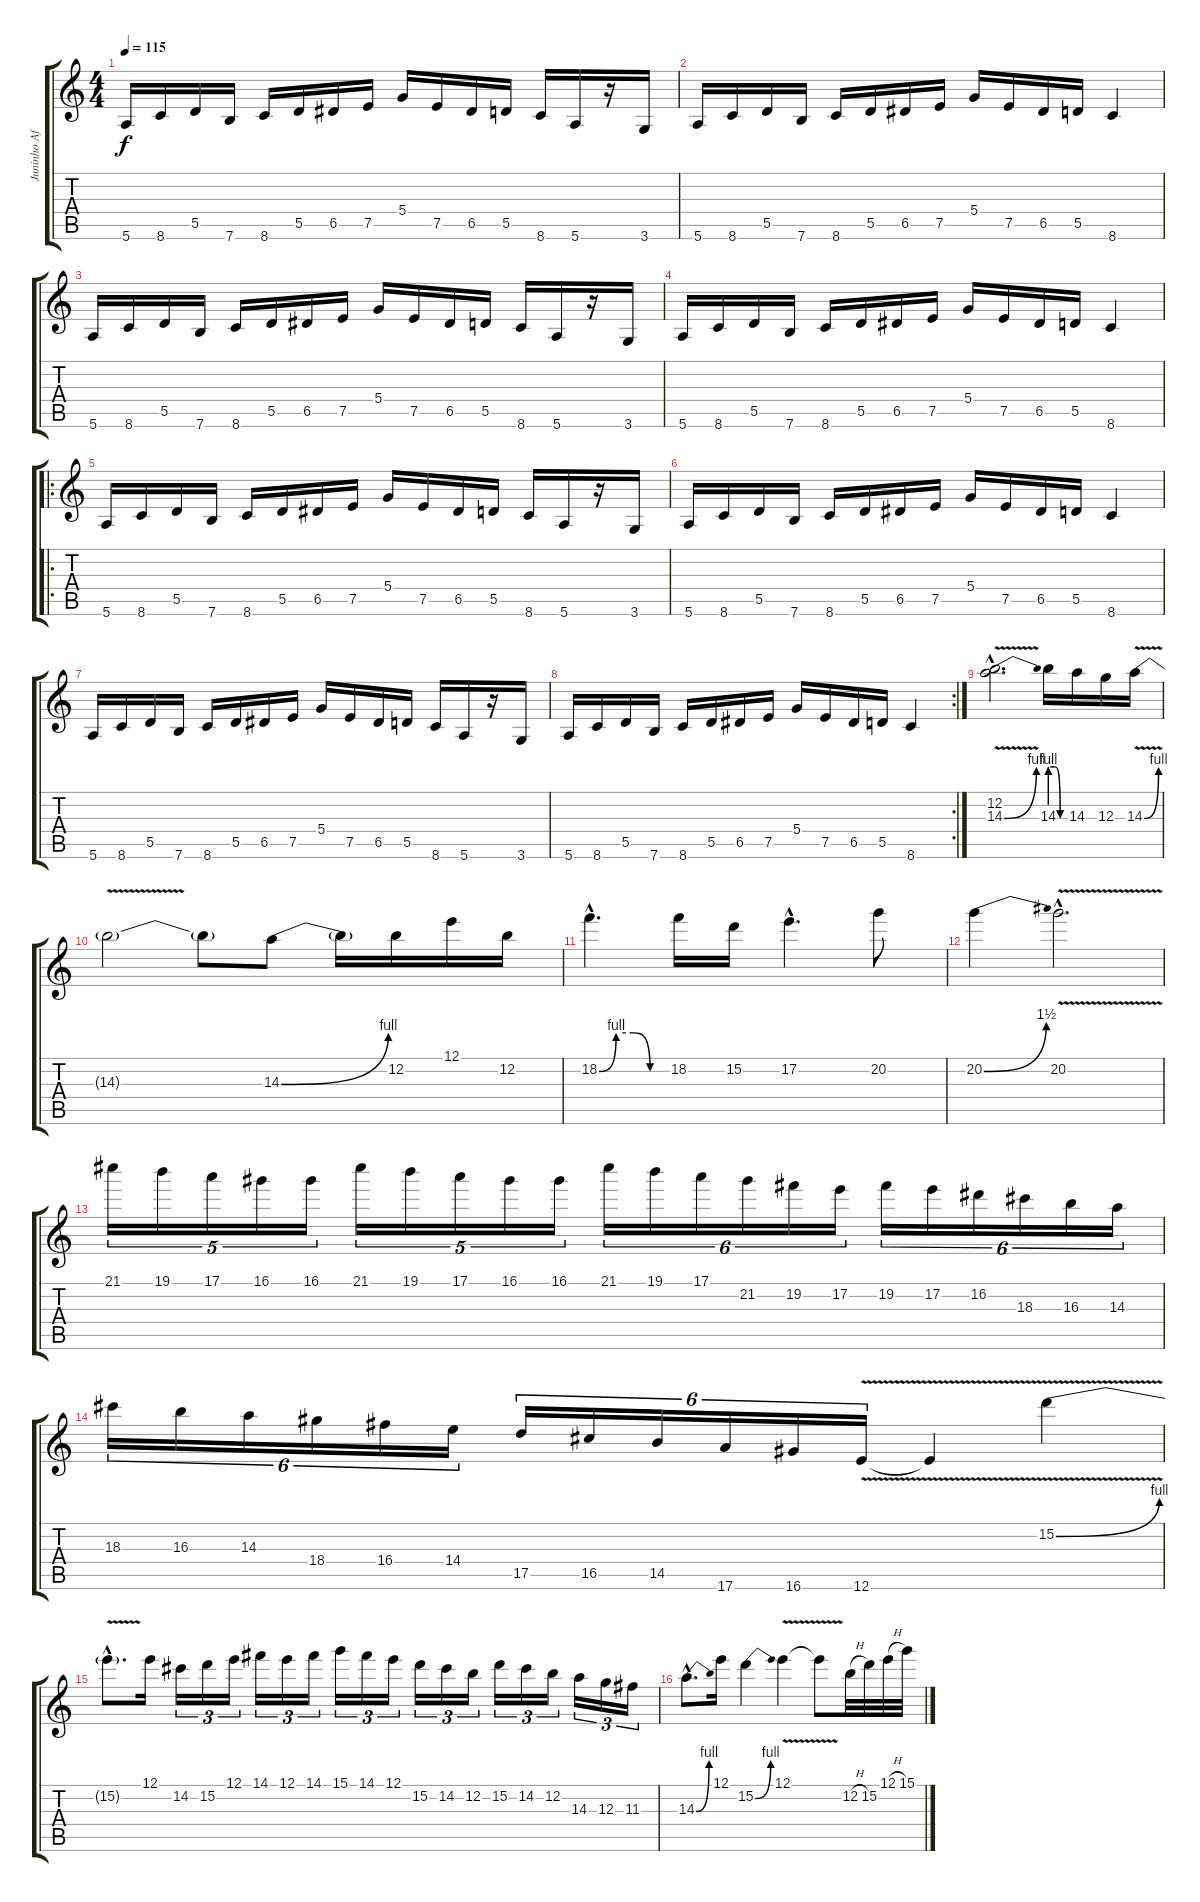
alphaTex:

\track ("Juninho Afram" "Juninho Af") {instrument distortionguitar}
\staff {score tabs}
\tuning (E4 B3 G3 D3 A2 E2) {hide}
\ts (4 4)
\tempo 115
\clef g2
\ks c
5.6.16{dy f} 8.6.16 5.5.16 7.6.16 8.6.16 5.5.16 6.5.16 7.5.16 5.4.16 7.5.16 6.5.16 5.5.16 8.6.16 5.6.16 r.16 3.6.16 |
5.6.16 8.6.16 5.5.16 7.6.16 8.6.16 5.5.16 6.5.16 7.5.16 5.4.16 7.5.16 6.5.16 5.5.16 8.6.4 |
5.6.16 8.6.16 5.5.16 7.6.16 8.6.16 5.5.16 6.5.16 7.5.16 5.4.16 7.5.16 6.5.16 5.5.16 8.6.16 5.6.16 r.16 3.6.16 |
5.6.16 8.6.16 5.5.16 7.6.16 8.6.16 5.5.16 6.5.16 7.5.16 5.4.16 7.5.16 6.5.16 5.5.16 8.6.4 |
\ro
5.6.16 8.6.16 5.5.16 7.6.16 8.6.16 5.5.16 6.5.16 7.5.16 5.4.16 7.5.16 6.5.16 5.5.16 8.6.16 5.6.16 r.16 3.6.16 |
5.6.16 8.6.16 5.5.16 7.6.16 8.6.16 5.5.16 6.5.16 7.5.16 5.4.16 7.5.16 6.5.16 5.5.16 8.6.4 |
5.6.16 8.6.16 5.5.16 7.6.16 8.6.16 5.5.16 6.5.16 7.5.16 5.4.16 7.5.16 6.5.16 5.5.16 8.6.16 5.6.16 r.16 3.6.16 |
\rc 2
5.6.16 8.6.16 5.5.16 7.6.16 8.6.16 5.5.16 6.5.16 7.5.16 5.4.16 7.5.16 6.5.16 5.5.16 8.6.4 |
(12.2{hac} 14.3{be (bend 0 0 60 4) v hac}).2{d} 14.3{be (custom 0 4 20 4 40 0 60 0)}.16 14.3.16 12.3.16 14.3{be (bend 0 0 60 4) v}.16 |
14.3{t}.2 14.3{t}.8 14.3{be (bend 0 0 60 4)}.8 14.3{t}.16 12.2.16 12.1.16 12.2.16 |
18.2{be (custom 0 0 15 4 30 4 45 0 60 0) hac}.4{d} 18.2.16 15.2.16 17.2{hac}.4{d} 20.2.8 |
20.2{be (bend 0 0 60 6)}.4 20.2{v hac}.2{d} |
21.1.16{tu (5 4)} 19.1.16{tu (5 4)} 17.1.16{tu (5 4)} 16.1.16{tu (5 4)} 16.1.16{tu (5 4)} 21.1.16{tu (5 4)} 19.1.16{tu (5 4)} 17.1.16{tu (5 4)} 16.1.16{tu (5 4)} 16.1.16{tu (5 4)} 21.1.16{tu (6 4)} 19.1.16{tu (6 4)} 17.1.16{tu (6 4)} 21.2.16{tu (6 4)} 19.2.16{tu (6 4)} 17.2.16{tu (6 4)} 19.2.16{tu (6 4)} 17.2.16{tu (6 4)} 16.2.16{tu (6 4)} 18.3.16{tu (6 4)} 16.3.16{tu (6 4)} 14.3.16{tu (6 4)} |
18.3.16{tu (6 4)} 16.3.16{tu (6 4)} 14.3.16{tu (6 4)} 18.4.16{tu (6 4)} 16.4.16{tu (6 4)} 14.4.16{tu (6 4)} 17.5.16{tu (6 4)} 16.5.16{tu (6 4)} 14.5.16{tu (6 4)} 17.6.16{tu (6 4)} 16.6.16{tu (6 4)} 12.6{v}.16{tu (6 4)} 12.6{t}.4 15.2{be (bend 0 0 60 4) v}.4 |
15.2{hac t}.8{d} 12.1.16 14.2.16{tu (3 2)} 15.2.16{tu (3 2)} 12.1.16{tu (3 2)} 14.1.16{tu (3 2)} 12.1.16{tu (3 2)} 14.1.16{tu (3 2)} 15.1.16{tu (3 2)} 14.1.16{tu (3 2)} 12.1.16{tu (3 2)} 15.2.16{tu (3 2)} 14.2.16{tu (3 2)} 12.2.16{tu (3 2)} 15.2.16{tu (3 2)} 14.2.16{tu (3 2)} 12.2.16{tu (3 2)} 14.3.16{tu (3 2)} 12.3.16{tu (3 2)} 11.3.16{tu (3 2)} |
14.3{be (bend 0 0 60 4) hac}.8{d} 12.1.16 15.2{be (bend 0 0 60 4)}.4 12.1{v}.4 12.1{t}.8 12.2{h}.32 15.2.32 12.1{h}.32 15.1.32
